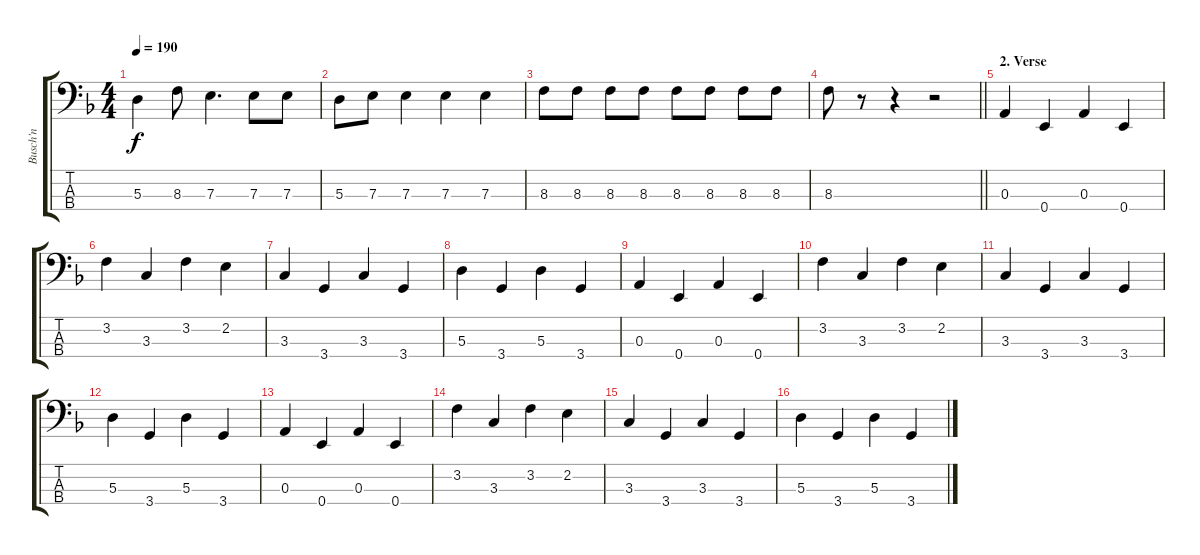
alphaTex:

\track ("Busch'n" "Busch'n") {instrument electricbasspick}
\staff {score tabs}
\tuning (G2 D2 A1 E1) {hide}
\ts (4 4)
\tempo 190
\clef f4
\ks f
5.3.4{dy f} 8.3.8 7.3.4{d} 7.3.8 7.3.8 |
5.3.8 7.3.8 7.3.4 7.3.4 7.3.4 |
8.3.8 8.3.8 8.3.8 8.3.8 8.3.8 8.3.8 8.3.8 8.3.8 |
\barLineRight lightlight
8.3.8 r.8 r.4 r.2 |
\section ("" "2. Verse")
0.3.4{volume 9} 0.4.4 0.3.4 0.4.4 |
3.2.4 3.3.4 3.2.4 2.2.4 |
3.3.4 3.4.4 3.3.4 3.4.4 |
5.3.4 3.4.4 5.3.4 3.4.4 |
0.3.4 0.4.4 0.3.4 0.4.4 |
3.2.4 3.3.4 3.2.4 2.2.4 |
3.3.4 3.4.4 3.3.4 3.4.4 |
5.3.4 3.4.4 5.3.4 3.4.4 |
0.3.4 0.4.4 0.3.4 0.4.4 |
3.2.4 3.3.4 3.2.4 2.2.4 |
3.3.4 3.4.4 3.3.4 3.4.4 |
5.3.4 3.4.4 5.3.4 3.4.4
